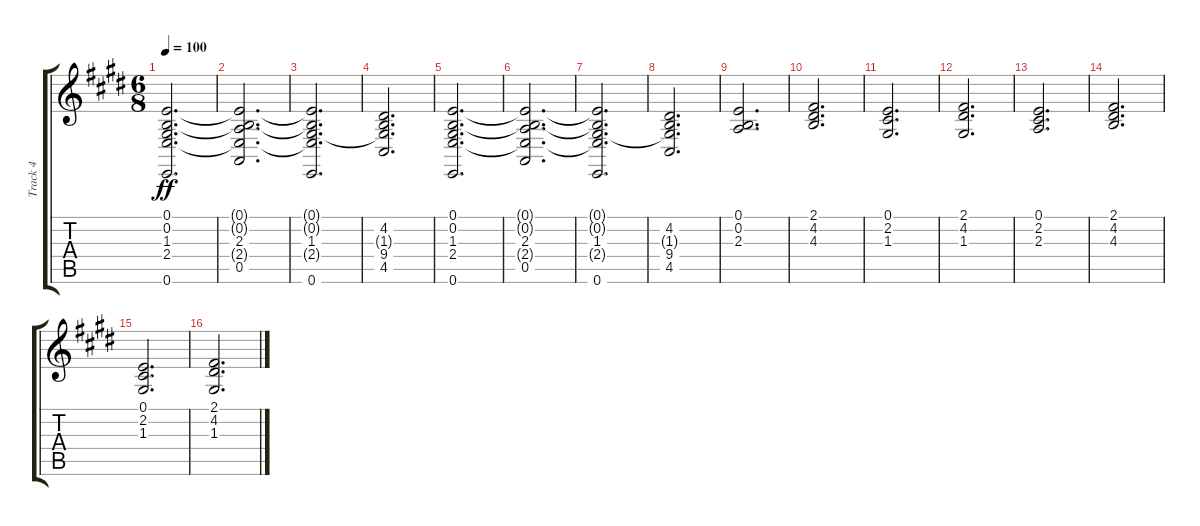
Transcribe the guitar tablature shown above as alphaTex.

\track ("Track 4" "Track 4") {instrument stringensemble1}
\staff {score tabs}
\tuning (E4 B3 G3 D3 A2 E2) {hide}
\ts (6 8)
\tempo 100
\clef g2
\ks c#minor
(0.1 0.2 1.3 2.4 0.6).2{d dy ff} |
(0.1{t} 0.2{t} 2.3 2.4{t} 0.5).2{d} |
(0.1{t} 0.2{t} 1.3 2.4{t} 0.6).2{d} |
(4.2 1.3{t} 9.4 4.5).2{d} |
(0.1 0.2 1.3 2.4 0.6).2{d} |
(0.1{t} 0.2{t} 2.3 2.4{t} 0.5).2{d} |
(0.1{t} 0.2{t} 1.3 2.4{t} 0.6).2{d} |
(4.2 1.3{t} 9.4 4.5).2{d} |
(0.1 0.2 2.3).2{d} |
(2.1 4.2 4.3).2{d} |
(0.1 2.2 1.3).2{d} |
(2.1 4.2 1.3).2{d} |
(0.1 2.2 2.3).2{d} |
(2.1 4.2 4.3).2{d} |
(0.1 2.2 1.3).2{d} |
(2.1 4.2 1.3).2{d}
